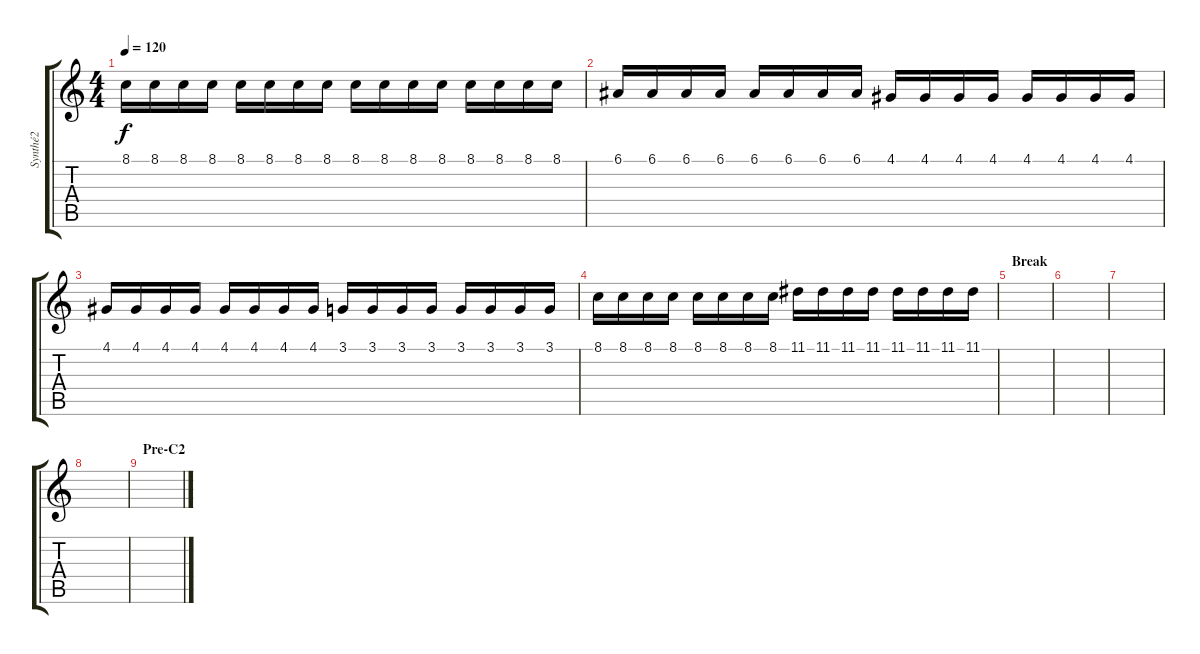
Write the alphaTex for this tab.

\track ("Synthé2" "Synthé2") {instrument piccolo}
\staff {score tabs}
\tuning (E4 B3 G3 D3 A2 E2) {hide}
\ts (4 4)
\tempo 120
\clef g2
\ks c
8.1.16{dy f} 8.1.16 8.1.16 8.1.16 8.1.16 8.1.16 8.1.16 8.1.16 8.1.16 8.1.16 8.1.16 8.1.16 8.1.16 8.1.16 8.1.16 8.1.16 |
6.1.16 6.1.16 6.1.16 6.1.16 6.1.16 6.1.16 6.1.16 6.1.16 4.1.16 4.1.16 4.1.16 4.1.16 4.1.16 4.1.16 4.1.16 4.1.16 |
4.1.16 4.1.16 4.1.16 4.1.16 4.1.16 4.1.16 4.1.16 4.1.16 3.1.16 3.1.16 3.1.16 3.1.16 3.1.16 3.1.16 3.1.16 3.1.16 |
8.1.16 8.1.16 8.1.16 8.1.16 8.1.16 8.1.16 8.1.16 8.1.16 11.1.16 11.1.16 11.1.16 11.1.16 11.1.16 11.1.16 11.1.16 11.1.16 |
\section ("" "Break")
|
|
|
|
\section ("" "Pre-C2")
